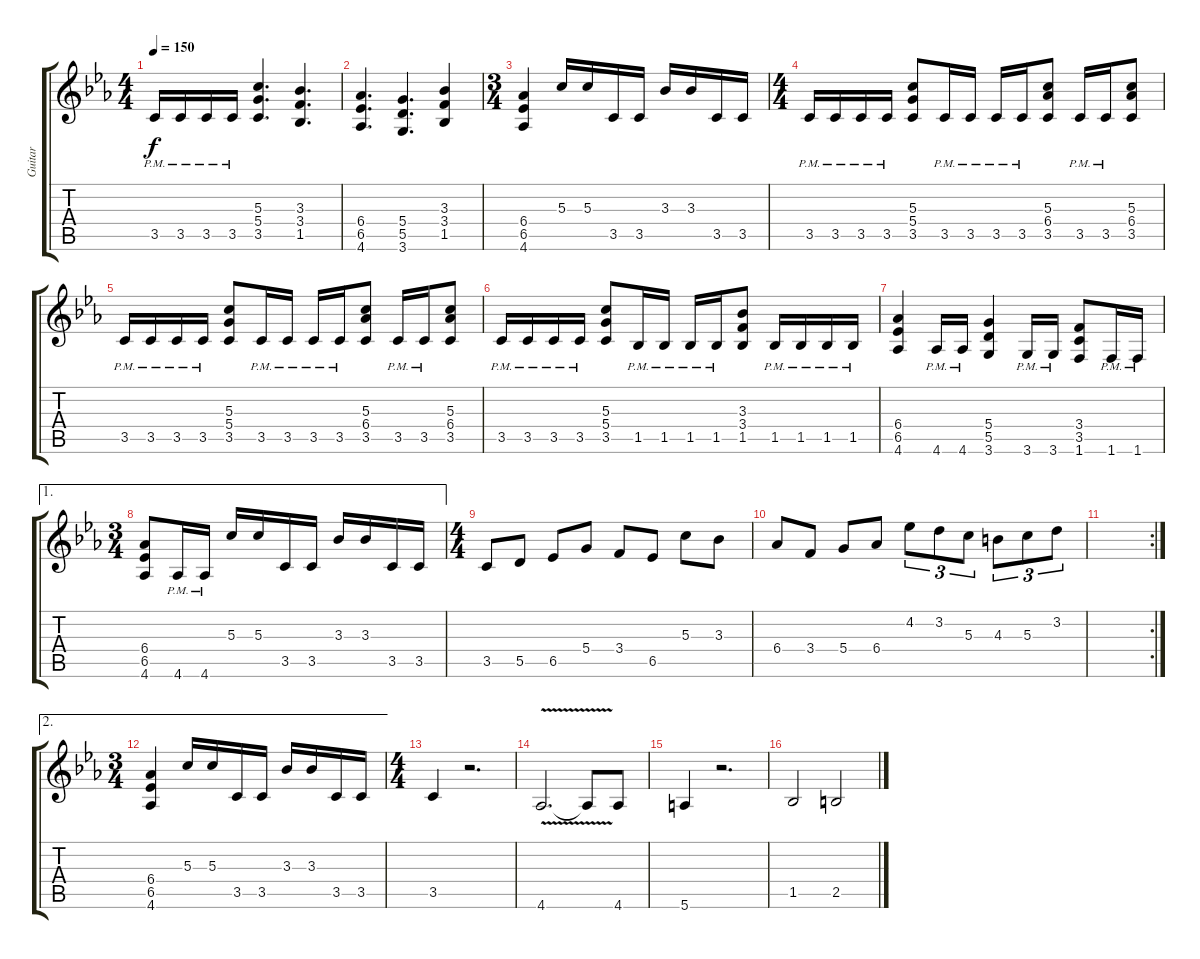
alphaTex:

\track ("Guitar" "Guitar") {instrument acousticguitarnylon}
\staff {score tabs}
\tuning (E4 B3 G3 D3 A2 E2) {hide}
\ts (4 4)
\tempo 150
\clef g2
\ks eb
3.5{pm}.16{dy f} 3.5{pm}.16 3.5{pm}.16 3.5{pm}.16 (5.3 5.4 3.5).4{d} (3.3 3.4 1.5).4{d} |
(6.4 6.5 4.6).4{d} (5.4 5.5 3.6).4{d} (3.3 3.4 1.5).4 |
\ts (3 4)
(6.4 6.5 4.6).4 5.3.16 5.3.16 3.5.16 3.5.16 3.3.16 3.3.16 3.5.16 3.5.16 |
\ts (4 4)
3.5{pm}.16 3.5{pm}.16 3.5{pm}.16 3.5{pm}.16 (5.3 5.4 3.5).8 3.5{pm}.16 3.5{pm}.16 3.5{pm}.16 3.5{pm}.16 (5.3 6.4 3.5).8 3.5{pm}.16 3.5{pm}.16 (5.3 6.4 3.5).8 |
3.5{pm}.16 3.5{pm}.16 3.5{pm}.16 3.5{pm}.16 (5.3 5.4 3.5).8 3.5{pm}.16 3.5{pm}.16 3.5{pm}.16 3.5{pm}.16 (5.3 6.4 3.5).8 3.5{pm}.16 3.5{pm}.16 (5.3 6.4 3.5).8 |
3.5{pm}.16 3.5{pm}.16 3.5{pm}.16 3.5{pm}.16 (5.3 5.4 3.5).8 1.5{pm}.16 1.5{pm}.16 1.5{pm}.16 1.5{pm}.16 (3.3 3.4 1.5).8 1.5{pm}.16 1.5{pm}.16 1.5{pm}.16 1.5{pm}.16 |
(6.4 6.5 4.6).4 4.6{pm}.16 4.6{pm}.16 (5.4 5.5 3.6).4 3.6{pm}.16 3.6{pm}.16 (3.4 3.5 1.6).8 1.6{pm}.16 1.6{pm}.16 |
\ae 1
\ts (3 4)
(6.4 6.5 4.6).8 4.6{pm}.16 4.6{pm}.16 5.3.16 5.3.16 3.5.16 3.5.16 3.3.16 3.3.16 3.5.16 3.5.16 |
\ts (4 4)
3.5.8 5.5.8 6.5.8 5.4.8 3.4.8 6.5.8 5.3.8 3.3.8 |
6.4.8 3.4.8 5.4.8 6.4.8 4.2.8{tu (3 2)} 3.2.8{tu (3 2)} 5.3.8{tu (3 2)} 4.3.8{tu (3 2)} 5.3.8{tu (3 2)} 3.2.8{tu (3 2)} |
\rc 2
|
\ae 2
\ts (3 4)
(6.4 6.5 4.6).4 5.3.16 5.3.16 3.5.16 3.5.16 3.3.16 3.3.16 3.5.16 3.5.16 |
\ts (4 4)
3.5.4{balance 8 instrument distortionguitar} r.2{d} |
4.6{v}.2{d} 4.6{t}.8 4.6.8 |
5.6.4 r.2{d} |
1.5.2 2.5.2
